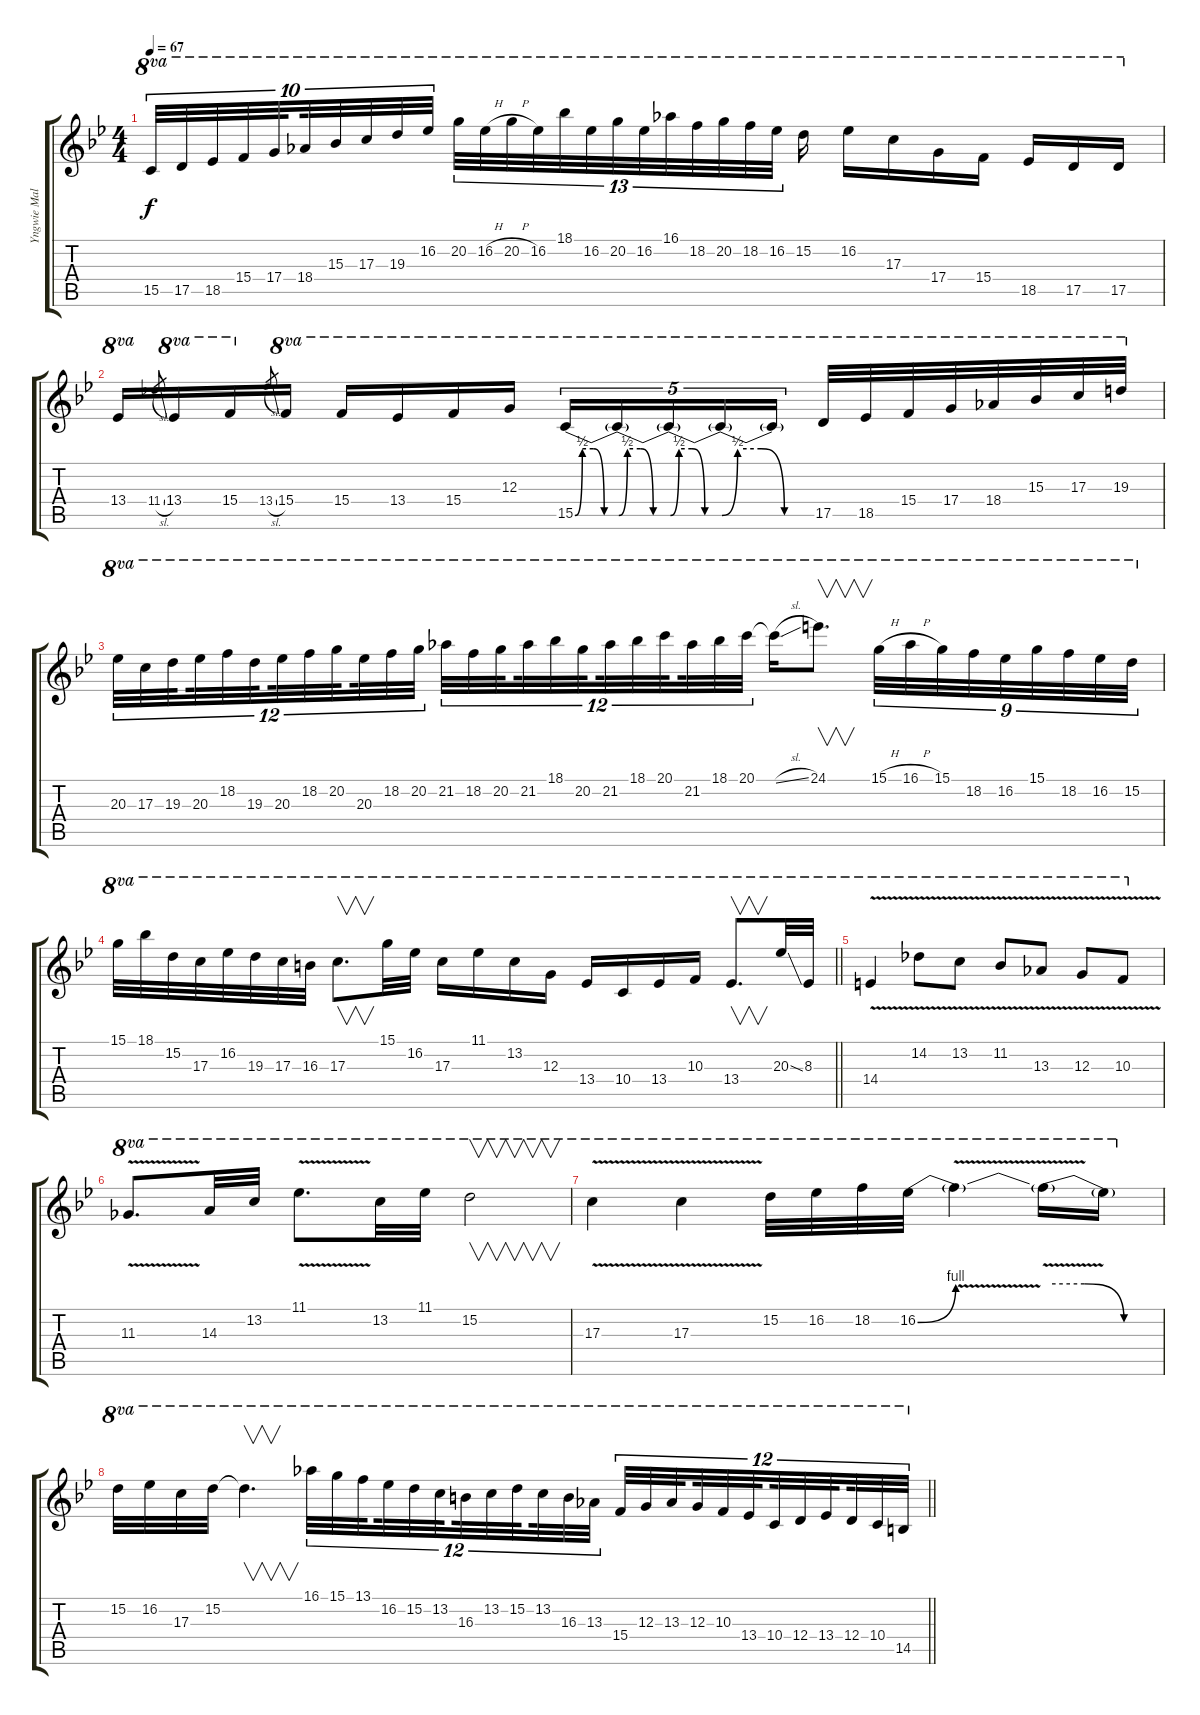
\track ("Yngwie Malmsteen" "Yngwie Mal") {instrument overdrivenguitar}
\staff {score tabs}
\tuning (E4 B3 G3 D3 A2 E2) {hide}
\ts (4 4)
\tempo 67
\clef g2
\ks bb
15.5.32{tu (10 8) ot 8va dy f} 17.5.32{tu (10 8) ot 8va} 18.5.32{tu (10 8) ot 8va} 15.4.32{tu (10 8) ot 8va} 17.4.32{tu (10 8) ot 8va beam splitsecondary} 18.4.32{tu (10 8) ot 8va} 15.3.32{tu (10 8) ot 8va} 17.3.32{tu (10 8) ot 8va} 19.3.32{tu (10 8) ot 8va} 16.2.32{tu (10 8) ot 8va} 20.2.32{tu (13 8) ot 8va} 16.2{h}.32{tu (13 8) ot 8va} 20.2{h}.32{tu (13 8) ot 8va} 16.2.32{tu (13 8) ot 8va} 18.1.32{tu (13 8) ot 8va} 16.2.32{tu (13 8) ot 8va} 20.2.32{tu (13 8) ot 8va} 16.2.32{tu (13 8) ot 8va} 16.1.32{tu (13 8) ot 8va} 18.2.32{tu (13 8) ot 8va} 20.2.32{tu (13 8) ot 8va} 18.2.32{tu (13 8) ot 8va} 16.2.32{tu (13 8) ot 8va} 15.2.16{ot 8va} 16.2.16{ot 8va} 17.3.16{ot 8va} 17.4.16{ot 8va} 15.4.16{ot 8va} 18.5.16{ot 8va} 17.5.16{ot 8va} 17.5.16{ot 8va} |
13.4.16{ot 8va} 11.4{sl}.8{gr} 13.4.16{ot 8va} 15.4.16{ot 8va} 13.4{sl}.8{gr} 15.4.16{ot 8va} 15.4.16{ot 8va} 13.4.16{ot 8va} 15.4.16{ot 8va} 12.3.16{ot 8va} 15.5{be (custom 0 0 10 2 25 2 40 0 60 0)}.16{tu (5 4) ot 8va} 15.5{be (custom 0 0 10 2 25 2 40 0 60 0) t}.16{tu (5 4) ot 8va} 15.5{be (custom 0 0 10 2 25 2 40 0 60 0) t}.16{tu (5 4) ot 8va} 15.5{be (custom 0 0 10 2 25 2 40 0 60 0) t}.16{tu (5 4) ot 8va} 15.5{t}.16{tu (5 4) ot 8va} 17.5.32{ot 8va} 18.5.32{ot 8va} 15.4.32{ot 8va} 17.4.32{ot 8va} 18.4.32{ot 8va} 15.3.32{ot 8va} 17.3.32{ot 8va} 19.3.32{ot 8va} |
20.3.32{tu (12 8) ot 8va} 17.3.32{tu (12 8) ot 8va} 19.3.32{tu (12 8) ot 8va beam splitsecondary} 20.3.32{tu (12 8) ot 8va} 18.2.32{tu (12 8) ot 8va} 19.3.32{tu (12 8) ot 8va beam splitsecondary} 20.3.32{tu (12 8) ot 8va} 18.2.32{tu (12 8) ot 8va} 20.2.32{tu (12 8) ot 8va beam splitsecondary} 20.3.32{tu (12 8) ot 8va} 18.2.32{tu (12 8) ot 8va} 20.2.32{tu (12 8) ot 8va} 21.2.32{tu (12 8) ot 8va} 18.2.32{tu (12 8) ot 8va} 20.2.32{tu (12 8) ot 8va beam splitsecondary} 21.2.32{tu (12 8) ot 8va} 18.1.32{tu (12 8) ot 8va} 20.2.32{tu (12 8) ot 8va beam splitsecondary} 21.2.32{tu (12 8) ot 8va} 18.1.32{tu (12 8) ot 8va} 20.1.32{tu (12 8) ot 8va beam splitsecondary} 21.2.32{tu (12 8) ot 8va} 18.1.32{tu (12 8) ot 8va} 20.1.32{tu (12 8) ot 8va} 20.1{sl t}.16{ot 8va} 24.1.8{v d ot 8va} 15.1{h}.32{tu (9 8) ot 8va} 16.1{h}.32{tu (9 8) ot 8va} 15.1.32{tu (9 8) ot 8va} 18.2.32{tu (9 8) ot 8va} 16.2.32{tu (9 8) ot 8va} 15.1.32{tu (9 8) ot 8va} 18.2.32{tu (9 8) ot 8va} 16.2.32{tu (9 8) ot 8va} 15.2.32{tu (9 8) ot 8va} |
\barLineRight lightlight
15.1.32{ot 8va} 18.1.32{ot 8va} 15.2.32{ot 8va} 17.3.32{ot 8va} 16.2.32{ot 8va} 19.3.32{ot 8va} 17.3.32{ot 8va} 16.3.32{ot 8va} 17.3.8{v d ot 8va} 15.1.32{ot 8va} 16.2.32{ot 8va} 17.3.16{ot 8va} 11.1.16{ot 8va} 13.2.16{ot 8va} 12.3.16{ot 8va} 13.4.16{ot 8va} 10.4.16{ot 8va} 13.4.16{ot 8va} 10.3.16{ot 8va} 13.4.8{v d ot 8va} 20.3{ss}.32{ot 8va} 8.3.32{ot 8va} |
14.4{v}.4{ot 8va} 14.2{v}.8{ot 8va} 13.2{v}.8{ot 8va} 11.2{v}.8{ot 8va} 13.3{v}.8{ot 8va} 12.3{v}.8{ot 8va} 10.3{v}.8{ot 8va} |
11.3{v}.8{d ot 8va} 14.3.32{ot 8va} 13.2.32{ot 8va} 11.1{v}.8{d ot 8va} 13.2.32{ot 8va} 11.1.32{ot 8va} 15.2.2{v ot 8va} |
17.3{v}.4{ot 8va} 17.3{v}.4{ot 8va} 15.2.32{ot 8va} 16.2.32{ot 8va} 18.2.32{ot 8va} 16.2{be (bend 0 0 60 4)}.32{ot 8va} 16.2{v t}.4{ot 8va} 16.2{be (custom 0 4 20 4 40 0 60 0) t}.16{ot 8va} 16.2{t}.16{ot 8va} |
\barLineRight lightlight
15.2.32{ot 8va} 16.2.32{ot 8va} 17.3.32{ot 8va} 15.2.32{ot 8va} 15.2{t}.4{v d ot 8va} 16.1.32{tu (12 8) ot 8va} 15.1.32{tu (12 8) ot 8va} 13.1.32{tu (12 8) ot 8va beam splitsecondary} 16.2.32{tu (12 8) ot 8va} 15.2.32{tu (12 8) ot 8va} 13.2.32{tu (12 8) ot 8va beam splitsecondary} 16.3.32{tu (12 8) ot 8va} 13.2.32{tu (12 8) ot 8va} 15.2.32{tu (12 8) ot 8va beam splitsecondary} 13.2.32{tu (12 8) ot 8va} 16.3.32{tu (12 8) ot 8va} 13.3.32{tu (12 8) ot 8va} 15.4.32{tu (12 8) ot 8va} 12.3.32{tu (12 8) ot 8va} 13.3.32{tu (12 8) ot 8va beam splitsecondary} 12.3.32{tu (12 8) ot 8va} 10.3.32{tu (12 8) ot 8va} 13.4.32{tu (12 8) ot 8va beam splitsecondary} 10.4.32{tu (12 8) ot 8va} 12.4.32{tu (12 8) ot 8va} 13.4.32{tu (12 8) ot 8va beam splitsecondary} 12.4.32{tu (12 8) ot 8va} 10.4.32{tu (12 8) ot 8va} 14.5.32{tu (12 8) ot 8va}
